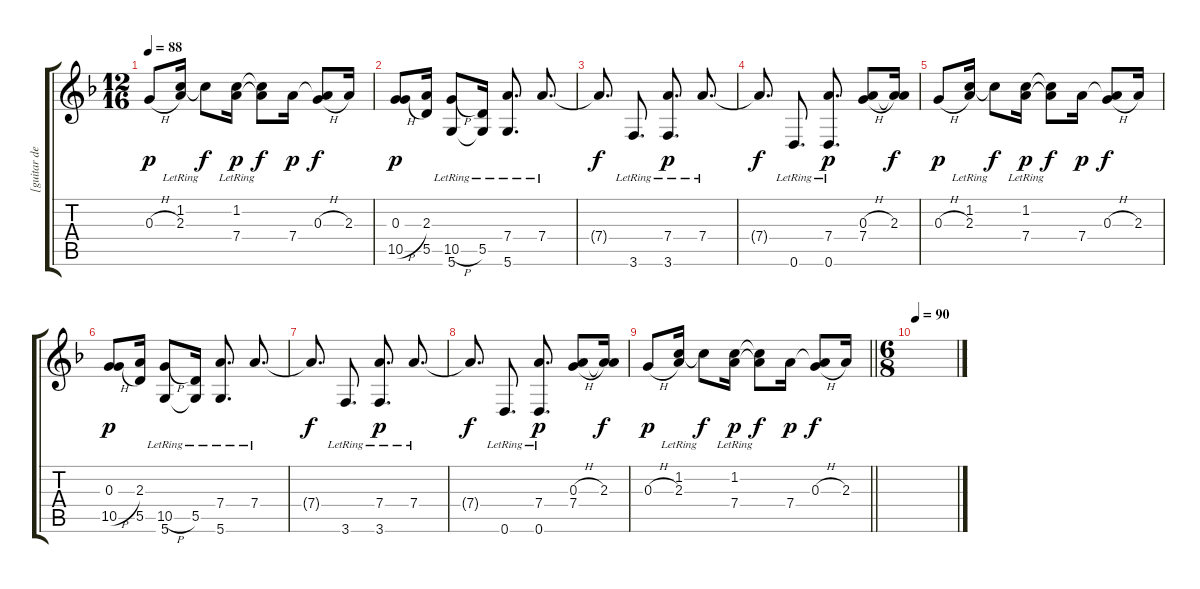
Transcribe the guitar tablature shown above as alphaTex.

\track ("[guitar delay and whammy effect]" "[guitar de") {instrument electricguitarclean}
\staff {score tabs}
\tuning (E4 B3 G3 D3 A2 D2) {hide}
\ts (12 16)
\tempo 88
\clef g2
\ks dminor
0.3{h}.8{dy p} (1.2 2.3{lr}).16 1.2{t}.8{dy f} (1.2{lr} 7.4).16{dy p} (1.2{t} 7.4{t}).8{dy f} 7.4.16{dy p} (0.3{h} 7.4{t}).8{dy f} 2.3.16 |
(0.3{h} 10.5{h}).8{dy p} (2.3 5.5).16 (10.5{h} 5.6{lr}).8 (5.5{lr} 5.6{t}).16 (7.4 5.6{lr}).8{d} 7.4{lr}.8{d} |
7.4{t}.8{d dy f} 3.6{lr}.8{d} (7.4{lr} 3.6{lr}).8{d dy p} 7.4{lr}.8{d} |
7.4{t}.8{d dy f} 0.6{lr}.8{d} (7.4 0.6{lr}).8{d dy p} (0.3{h} 7.4).8 (2.3 7.4{t}).16{dy f} |
0.3{h}.8{dy p} (1.2 2.3{lr}).16 1.2{t}.8{dy f} (1.2{lr} 7.4).16{dy p} (1.2{t} 7.4{t}).8{dy f} 7.4.16{dy p} (0.3{h} 7.4{t}).8{dy f} 2.3.16 |
(0.3{h} 10.5{h}).8{dy p} (2.3 5.5).16 (10.5{h} 5.6{lr}).8 (5.5{lr} 5.6{t}).16 (7.4 5.6{lr}).8{d} 7.4{lr}.8{d} |
7.4{t}.8{d dy f} 3.6{lr}.8{d} (7.4{lr} 3.6{lr}).8{d dy p} 7.4{lr}.8{d} |
7.4{t}.8{d dy f} 0.6{lr}.8{d} (7.4 0.6{lr}).8{d dy p} (0.3{h} 7.4).8 (2.3 7.4{t}).16{dy f} |
\barLineRight lightlight
0.3{h}.8{dy p} (1.2 2.3{lr}).16 1.2{t}.8{dy f} (1.2{lr} 7.4).16{dy p} (1.2{t} 7.4{t}).8{dy f} 7.4.16{dy p} (0.3{h} 7.4{t}).8{dy f} 2.3.16 |
\ts (6 8)
\tempo 90
